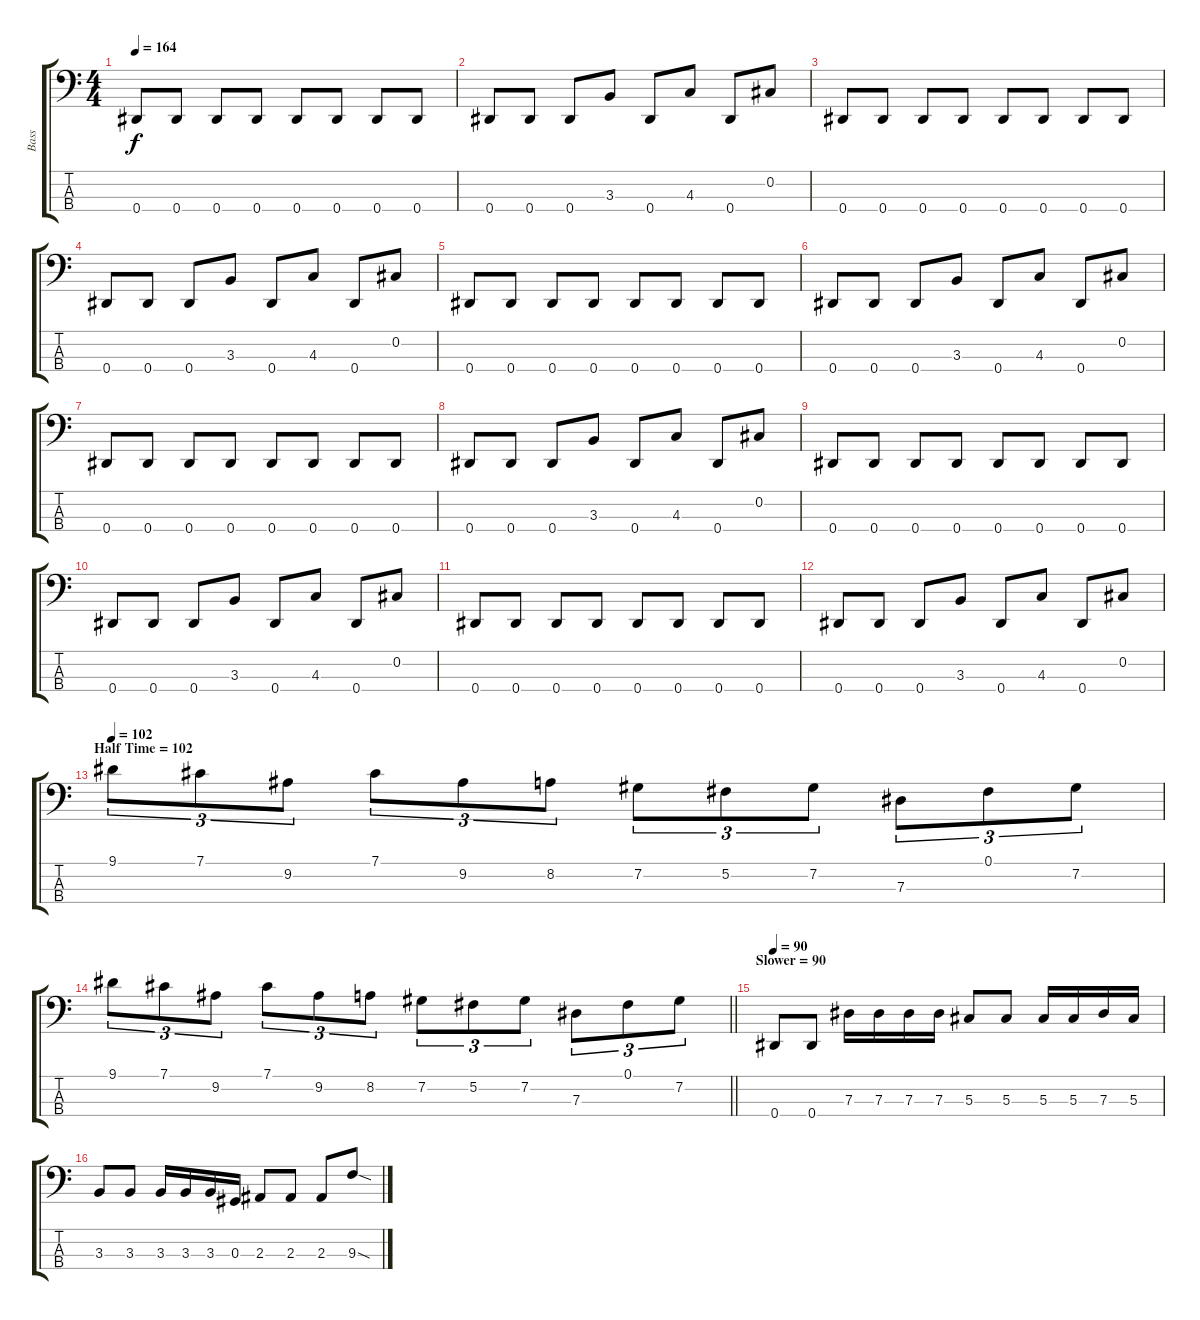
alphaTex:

\track ("Bass" "Bass") {instrument electricbasspick}
\staff {score tabs}
\tuning (Gb2 Db2 Ab1 Eb1) {hide}
\ts (4 4)
\tempo 164
\clef f4
\ks c
0.4.8{dy f} 0.4.8 0.4.8 0.4.8 0.4.8 0.4.8 0.4.8 0.4.8 |
0.4.8 0.4.8 0.4.8 3.3.8 0.4.8 4.3.8 0.4.8 0.2.8 |
0.4.8 0.4.8 0.4.8 0.4.8 0.4.8 0.4.8 0.4.8 0.4.8 |
0.4.8 0.4.8 0.4.8 3.3.8 0.4.8 4.3.8 0.4.8 0.2.8 |
0.4.8 0.4.8 0.4.8 0.4.8 0.4.8 0.4.8 0.4.8 0.4.8 |
0.4.8 0.4.8 0.4.8 3.3.8 0.4.8 4.3.8 0.4.8 0.2.8 |
0.4.8 0.4.8 0.4.8 0.4.8 0.4.8 0.4.8 0.4.8 0.4.8 |
0.4.8 0.4.8 0.4.8 3.3.8 0.4.8 4.3.8 0.4.8 0.2.8 |
0.4.8 0.4.8 0.4.8 0.4.8 0.4.8 0.4.8 0.4.8 0.4.8 |
0.4.8 0.4.8 0.4.8 3.3.8 0.4.8 4.3.8 0.4.8 0.2.8 |
0.4.8 0.4.8 0.4.8 0.4.8 0.4.8 0.4.8 0.4.8 0.4.8 |
0.4.8 0.4.8 0.4.8 3.3.8 0.4.8 4.3.8 0.4.8 0.2.8 |
\section ("" "Half Time = 102")
\tempo 102
9.1.8{tu (3 2)} 7.1.8{tu (3 2)} 9.2.8{tu (3 2)} 7.1.8{tu (3 2)} 9.2.8{tu (3 2)} 8.2.8{tu (3 2)} 7.2.8{tu (3 2)} 5.2.8{tu (3 2)} 7.2.8{tu (3 2)} 7.3.8{tu (3 2)} 0.1.8{tu (3 2)} 7.2.8{tu (3 2)} |
\barLineRight lightlight
9.1.8{tu (3 2)} 7.1.8{tu (3 2)} 9.2.8{tu (3 2)} 7.1.8{tu (3 2)} 9.2.8{tu (3 2)} 8.2.8{tu (3 2)} 7.2.8{tu (3 2)} 5.2.8{tu (3 2)} 7.2.8{tu (3 2)} 7.3.8{tu (3 2)} 0.1.8{tu (3 2)} 7.2.8{tu (3 2)} |
\section ("" "Slower = 90")
\tempo 90
0.4.8 0.4.8 7.3.16 7.3.16 7.3.16 7.3.16 5.3.8 5.3.8 5.3.16 5.3.16 7.3.16 5.3.16 |
3.3.8 3.3.8 3.3.16 3.3.16 3.3.16 0.3.16 2.3.8 2.3.8 2.3.8 9.3{sod}.8
